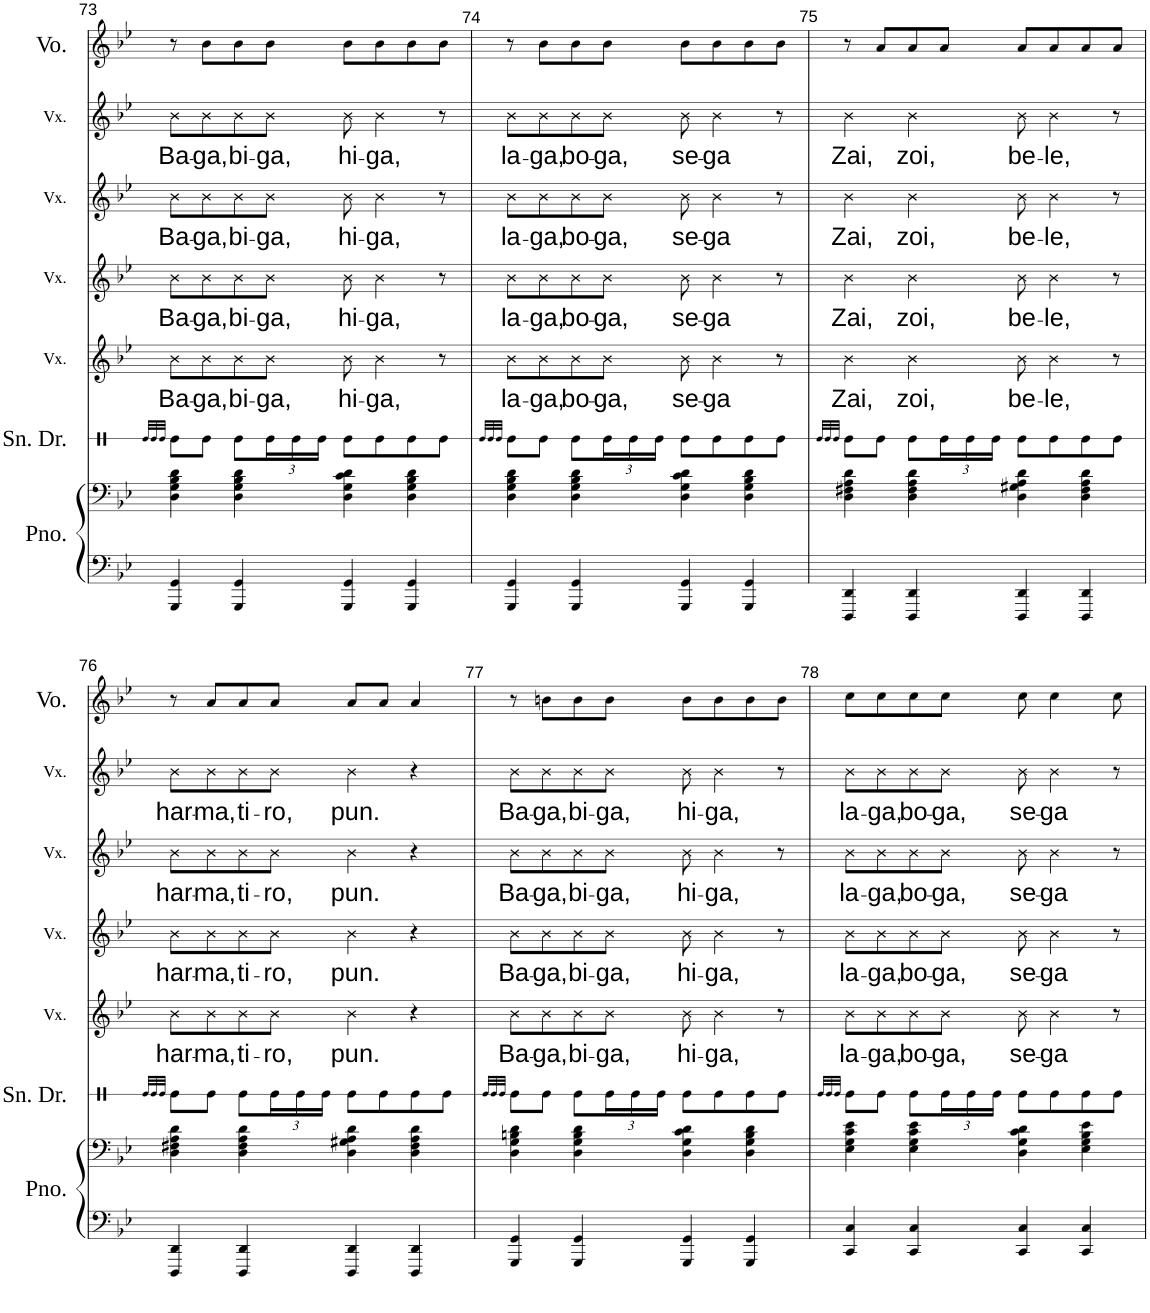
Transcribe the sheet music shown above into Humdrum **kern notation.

**kern	**kern	**kern	**text	**kern	**text	**kern	**text	**kern	**text	**kern
*part6	*part6	*part5	*part5	*part4	*part4	*part3	*part3	*part2	*part2	*part1
*staff7	*staff6	*staff5	*staff5	*staff4	*staff4	*staff3	*staff3	*staff2	*staff2	*staff1
*I"Piano	*	*I"Voix	*	*I"Voix	*	*I"Voix	*	*I"Voix	*	*I"Voice
*I'Pno.	*	*I'Vx.	*	*I'Vx.	*	*I'Vx.	*	*I'Vx.	*	*I'Vo.
!!LO:PB:g=z
*clefF4	*clefF4	*clefG2	*	*clefG2	*	*clefG2	*	*clefG2	*	*clefG2
*k[b-e-]	*k[b-e-]	*k[b-e-]	*	*k[b-e-]	*	*k[b-e-]	*	*k[b-e-]	*	*k[b-e-]
*M4/4	*M4/4	*M4/4	*	*M4/4	*	*M4/4	*	*M4/4	*	*M4/4
=73	=73	=73	=73	=73	=73	=73	=73	=73	=73	=73
!	!	!	!LO:LY:b	!	!LO:LY:b	!	!LO:LY:b	!	!LO:LY:b	!
4GGG/ 4GG/	4D\ 4G\ 4B-\ 4d\	8b-\L	Ba-	8b-\L	Ba-	8b-\L	Ba-	8b-\L	Ba-	8r
!	!	!	!LO:LY:b	!	!LO:LY:b	!	!LO:LY:b	!	!LO:LY:b	!
.	.	8b-\	-ga,	8b-\	-ga,	8b-\	-ga,	8b-\	-ga,	8b-\L
!	!	!	!LO:LY:b	!	!LO:LY:b	!	!LO:LY:b	!	!LO:LY:b	!
4GGG/ 4GG/	4D\ 4G\ 4B-\ 4d\	8b-\	bi-	8b-\	bi-	8b-\	bi-	8b-\	bi-	8b-\
!	!	!	!LO:LY:b	!	!LO:LY:b	!	!LO:LY:b	!	!LO:LY:b	!
.	.	8b-\J	-ga,	8b-\J	-ga,	8b-\J	-ga,	8b-\J	-ga,	8b-\J
!	!	!	!LO:LY:b	!	!LO:LY:b	!	!LO:LY:b	!	!LO:LY:b	!
4GGG/ 4GG/	4D\ 4G\ 4c\ 4d\	8b-\	hi-	8b-\	hi-	8b-\	hi-	8b-\	hi-	8b-\L
!	!	!	!LO:LY:b	!	!LO:LY:b	!	!LO:LY:b	!	!LO:LY:b	!
.	.	4b-\	-ga,	4b-\	-ga,	4b-\	-ga,	4b-\	-ga,	8b-\
4GGG/ 4GG/	4D\ 4G\ 4B-\ 4d\	.	.	.	.	.	.	.	.	8b-\
.	.	8r	.	8r	.	8r	.	8r	.	8b-\J
=74	=74	=74	=74	=74	=74	=74	=74	=74	=74	=74
!	!	!	!LO:LY:b	!	!LO:LY:b	!	!LO:LY:b	!	!LO:LY:b	!
4GGG/ 4GG/	4D\ 4G\ 4B-\ 4d\	8b-\L	la-	8b-\L	la-	8b-\L	la-	8b-\L	la-	8r
!	!	!	!LO:LY:b	!	!LO:LY:b	!	!LO:LY:b	!	!LO:LY:b	!
.	.	8b-\	-ga,	8b-\	-ga,	8b-\	-ga,	8b-\	-ga,	8b-\L
!	!	!	!LO:LY:b	!	!LO:LY:b	!	!LO:LY:b	!	!LO:LY:b	!
4GGG/ 4GG/	4D\ 4G\ 4B-\ 4d\	8b-\	bo-	8b-\	bo-	8b-\	bo-	8b-\	bo-	8b-\
!	!	!	!LO:LY:b	!	!LO:LY:b	!	!LO:LY:b	!	!LO:LY:b	!
.	.	8b-\J	-ga,	8b-\J	-ga,	8b-\J	-ga,	8b-\J	-ga,	8b-\J
!	!	!	!LO:LY:b	!	!LO:LY:b	!	!LO:LY:b	!	!LO:LY:b	!
4GGG/ 4GG/	4D\ 4G\ 4c\ 4d\	8b-\	se-	8b-\	se-	8b-\	se-	8b-\	se-	8b-\L
!	!	!	!LO:LY:b	!	!LO:LY:b	!	!LO:LY:b	!	!LO:LY:b	!
.	.	4b-\	-ga	4b-\	-ga	4b-\	-ga	4b-\	-ga	8b-\
4GGG/ 4GG/	4D\ 4G\ 4B-\ 4d\	.	.	.	.	.	.	.	.	8b-\
.	.	8r	.	8r	.	8r	.	8r	.	8b-\J
=75	=75	=75	=75	=75	=75	=75	=75	=75	=75	=75
!	!	!	!LO:LY:b	!	!LO:LY:b	!	!LO:LY:b	!	!LO:LY:b	!
4DDD/ 4DD/	4D\ 4F#X\ 4A\ 4d\	4b-\	Zai,	4b-\	Zai,	4b-\	Zai,	4b-\	Zai,	8r
.	.	.	.	.	.	.	.	.	.	8a/L
!	!	!	!LO:LY:b	!	!LO:LY:b	!	!LO:LY:b	!	!LO:LY:b	!
4DDD/ 4DD/	4D\ 4F#\ 4A\ 4d\	4b-\	zoi,	4b-\	zoi,	4b-\	zoi,	4b-\	zoi,	8a/
.	.	.	.	.	.	.	.	.	.	8a/J
!	!	!	!LO:LY:b	!	!LO:LY:b	!	!LO:LY:b	!	!LO:LY:b	!
4DDD/ 4DD/	4D\ 4G#X\ 4A\ 4d\	8b-\	be-	8b-\	be-	8b-\	be-	8b-\	be-	8a/L
!	!	!	!LO:LY:b	!	!LO:LY:b	!	!LO:LY:b	!	!LO:LY:b	!
.	.	4b-\	-le,	4b-\	-le,	4b-\	-le,	4b-\	-le,	8a/
4DDD/ 4DD/	4D\ 4F#\ 4A\ 4d\	.	.	.	.	.	.	.	.	8a/
.	.	8r	.	8r	.	8r	.	8r	.	8a/J
!!LO:LB:g=z
=76	=76	=76	=76	=76	=76	=76	=76	=76	=76	=76
!	!	!	!LO:LY:b	!	!LO:LY:b	!	!LO:LY:b	!	!LO:LY:b	!
4DDD/ 4DD/	4D\ 4F#X\ 4A\ 4d\	8b-\L	har-	8b-\L	har-	8b-\L	har-	8b-\L	har-	8r
!	!	!	!LO:LY:b	!	!LO:LY:b	!	!LO:LY:b	!	!LO:LY:b	!
.	.	8b-\	-ma,	8b-\	-ma,	8b-\	-ma,	8b-\	-ma,	8a/L
!	!	!	!LO:LY:b	!	!LO:LY:b	!	!LO:LY:b	!	!LO:LY:b	!
4DDD/ 4DD/	4D\ 4F#\ 4A\ 4d\	8b-\	ti-	8b-\	ti-	8b-\	ti-	8b-\	ti-	8a/
!	!	!	!LO:LY:b	!	!LO:LY:b	!	!LO:LY:b	!	!LO:LY:b	!
.	.	8b-\J	-ro,	8b-\J	-ro,	8b-\J	-ro,	8b-\J	-ro,	8a/J
!	!	!	!LO:LY:b	!	!LO:LY:b	!	!LO:LY:b	!	!LO:LY:b	!
4DDD/ 4DD/	4D\ 4G#X\ 4A\ 4d\	4b-\	pun.	4b-\	pun.	4b-\	pun.	4b-\	pun.	8a/L
.	.	.	.	.	.	.	.	.	.	8a/J
4DDD/ 4DD/	4D\ 4F#\ 4A\ 4d\	4r	.	4r	.	4r	.	4r	.	4a/
=77	=77	=77	=77	=77	=77	=77	=77	=77	=77	=77
!	!	!	!LO:LY:b	!	!LO:LY:b	!	!LO:LY:b	!	!LO:LY:b	!
4GGG/ 4GG/	4D\ 4G\ 4Bn\ 4d\	8b-\L	Ba-	8b-\L	Ba-	8b-\L	Ba-	8b-\L	Ba-	8r
!	!	!	!LO:LY:b	!	!LO:LY:b	!	!LO:LY:b	!	!LO:LY:b	!
.	.	8b-\	-ga,	8b-\	-ga,	8b-\	-ga,	8b-\	-ga,	8bn\L
!	!	!	!LO:LY:b	!	!LO:LY:b	!	!LO:LY:b	!	!LO:LY:b	!
4GGG/ 4GG/	4D\ 4G\ 4B\ 4d\	8b-\	bi-	8b-\	bi-	8b-\	bi-	8b-\	bi-	8b\
!	!	!	!LO:LY:b	!	!LO:LY:b	!	!LO:LY:b	!	!LO:LY:b	!
.	.	8b-\J	-ga,	8b-\J	-ga,	8b-\J	-ga,	8b-\J	-ga,	8b\J
!	!	!	!LO:LY:b	!	!LO:LY:b	!	!LO:LY:b	!	!LO:LY:b	!
4GGG/ 4GG/	4D\ 4G\ 4c\ 4d\	8b-\	hi-	8b-\	hi-	8b-\	hi-	8b-\	hi-	8b\L
!	!	!	!LO:LY:b	!	!LO:LY:b	!	!LO:LY:b	!	!LO:LY:b	!
.	.	4b-\	-ga,	4b-\	-ga,	4b-\	-ga,	4b-\	-ga,	8b\
4GGG/ 4GG/	4D\ 4G\ 4B\ 4d\	.	.	.	.	.	.	.	.	8b\
.	.	8r	.	8r	.	8r	.	8r	.	8b\J
=78	=78	=78	=78	=78	=78	=78	=78	=78	=78	=78
!	!	!	!LO:LY:b	!	!LO:LY:b	!	!LO:LY:b	!	!LO:LY:b	!
4CC/ 4C/	4E-\ 4G\ 4c\ 4e-\	8b-\L	la-	8b-\L	la-	8b-\L	la-	8b-\L	la-	8cc\L
!	!	!	!LO:LY:b	!	!LO:LY:b	!	!LO:LY:b	!	!LO:LY:b	!
.	.	8b-\	-ga,	8b-\	-ga,	8b-\	-ga,	8b-\	-ga,	8cc\
!	!	!	!LO:LY:b	!	!LO:LY:b	!	!LO:LY:b	!	!LO:LY:b	!
4CC/ 4C/	4E-\ 4G\ 4c\ 4e-\	8b-\	bo-	8b-\	bo-	8b-\	bo-	8b-\	bo-	8cc\
!	!	!	!LO:LY:b	!	!LO:LY:b	!	!LO:LY:b	!	!LO:LY:b	!
.	.	8b-\J	-ga,	8b-\J	-ga,	8b-\J	-ga,	8b-\J	-ga,	8cc\J
!	!	!	!LO:LY:b	!	!LO:LY:b	!	!LO:LY:b	!	!LO:LY:b	!
4CC/ 4C/	4D\ 4G\ 4c\ 4d\	8b-\	se-	8b-\	se-	8b-\	se-	8b-\	se-	8cc\
!	!	!	!LO:LY:b	!	!LO:LY:b	!	!LO:LY:b	!	!LO:LY:b	!
.	.	4b-\	-ga	4b-\	-ga	4b-\	-ga	4b-\	-ga	4cc\
4CC/ 4C/	4E-\ 4G\ 4B-\ 4e-\	.	.	.	.	.	.	.	.	.
.	.	8r	.	8r	.	8r	.	8r	.	8cc\
=	=	=	=	=	=	=	=	=	=	=
*-	*-	*-	*-	*-	*-	*-	*-	*-	*-	*-
